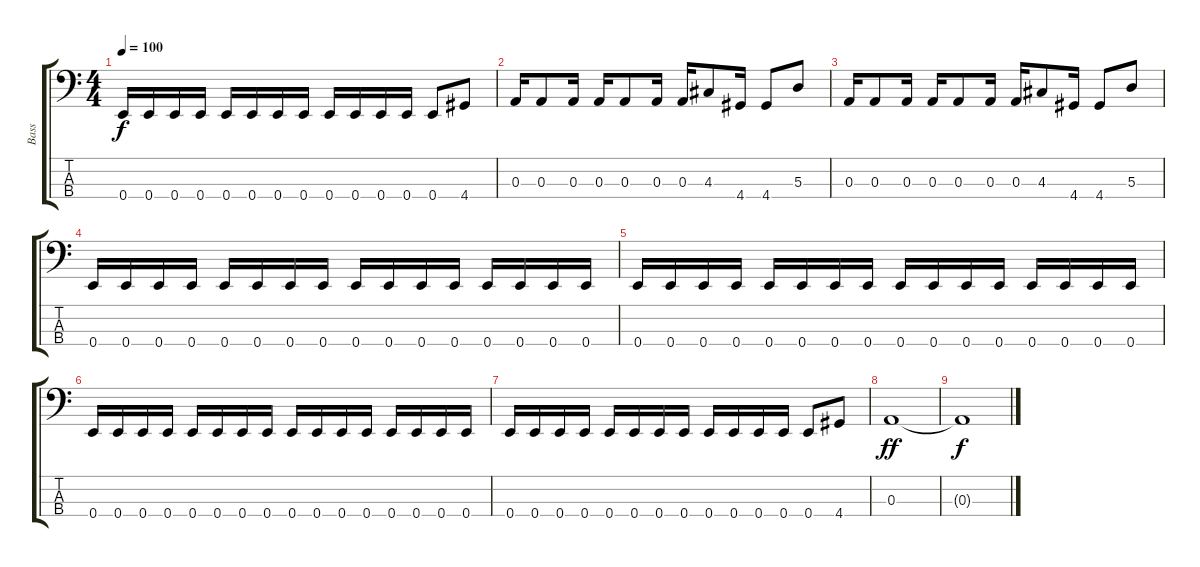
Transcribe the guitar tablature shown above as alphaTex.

\track ("Bass" "Bass") {instrument electricbasspick}
\staff {score tabs}
\tuning (G2 D2 A1 E1) {hide}
\ts (4 4)
\tempo 100
\clef f4
\ks c
0.4.16{dy f} 0.4.16 0.4.16 0.4.16 0.4.16 0.4.16 0.4.16 0.4.16 0.4.16 0.4.16 0.4.16 0.4.16 0.4.8 4.4.8 |
0.3.16 0.3.8 0.3.16 0.3.16 0.3.8 0.3.16 0.3.16 4.3.8 4.4.16 4.4.8 5.3.8 |
0.3.16 0.3.8 0.3.16 0.3.16 0.3.8 0.3.16 0.3.16 4.3.8 4.4.16 4.4.8 5.3.8 |
0.4.16 0.4.16 0.4.16 0.4.16 0.4.16 0.4.16 0.4.16 0.4.16 0.4.16 0.4.16 0.4.16 0.4.16 0.4.16 0.4.16 0.4.16 0.4.16 |
0.4.16 0.4.16 0.4.16 0.4.16 0.4.16 0.4.16 0.4.16 0.4.16 0.4.16 0.4.16 0.4.16 0.4.16 0.4.16 0.4.16 0.4.16 0.4.16 |
0.4.16 0.4.16 0.4.16 0.4.16 0.4.16 0.4.16 0.4.16 0.4.16 0.4.16 0.4.16 0.4.16 0.4.16 0.4.16 0.4.16 0.4.16 0.4.16 |
0.4.16 0.4.16 0.4.16 0.4.16 0.4.16 0.4.16 0.4.16 0.4.16 0.4.16 0.4.16 0.4.16 0.4.16 0.4.8 4.4.8 |
0.3.1{dy ff volume 0} |
0.3{t}.1{dy f}
